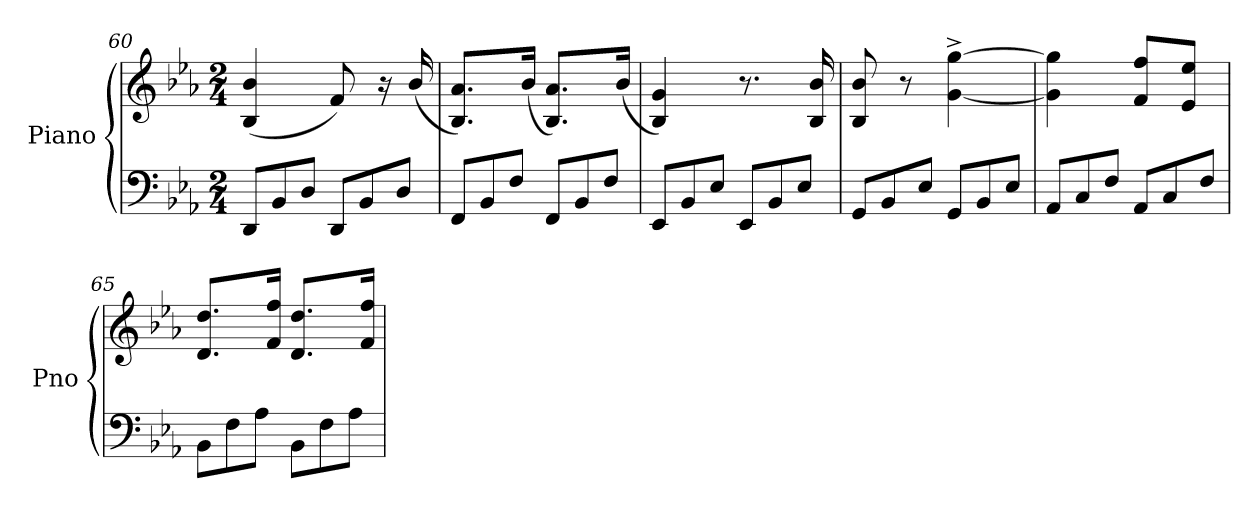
**kern	**kern
*part1	*part1
*staff2	*staff1
*I"Piano	*
*I'Pno	*
*clefF4	*clefG2
*k[b-e-a-]	*k[b-e-a-]
*E-:	*E-:
*M2/4	*M2/4
*Xtuplet	*
=60	=60
12DD/L	(4B-/ 4b-/
12BB-/	.
12D/J	.
12DD/L	8f/)
12BB-/	.
.	16r
12D/J	.
.	(16b-/
!!LO:LB:g=z
=61	=61
12FF/L	8.B-/ 8.a-/L)
12BB-/	.
12F/J	.
.	(16b-/Jk
12FF/L	8.B-/ 8.a-/L)
12BB-/	.
12F/J	.
.	(16b-/Jk
=62	=62
12EE-/L	4B-/ 4g/)
12BB-/	.
12E-/J	.
12EE-/L	8.r
12BB-/	.
12E-/J	.
.	16B-/ 16b-/
=63	=63
12GG/L	8B-/ 8b-/
12BB-/	.
.	8r
12E-/J	.
12GG/L	[4g\^ [4gg\^
12BB-/	.
12E-/J	.
=64	=64
12AA-/L	4g\] 4gg\]
12C/	.
12F/J	.
12AA-/L	8f/ 8ff/L
12C/	.
.	8e-/ 8ee-/J
12F/J	.
=65	=65
12BB-\L	8.d/ 8.dd/L
12F\	.
12A-\J	.
.	16f/ 16ff/Jk
12BB-\L	8.d/ 8.dd/L
12F\	.
12A-\J	.
.	16f/ 16ff/Jk
=	=
*-	*-
